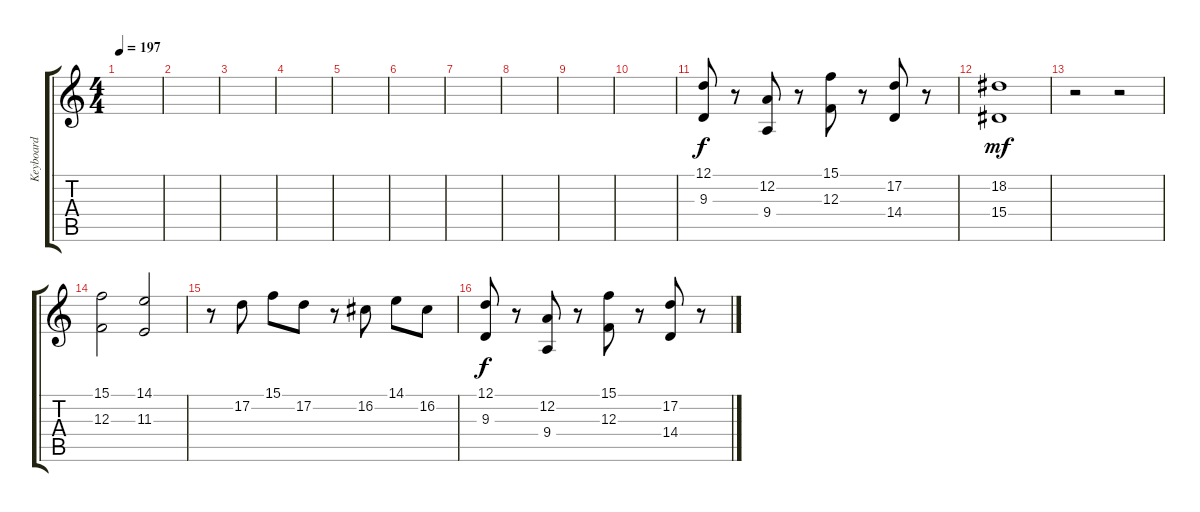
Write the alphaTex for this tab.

\track ("Keyboard" "Keyboard") {instrument stringensemble1}
\staff {score tabs}
\tuning (D4 A3 F3 C3 G2 D2) {hide}
\ts (4 4)
\tempo 197
\clef g2
\ks c
|
|
|
|
|
|
|
|
|
|
(12.1 9.3).8 r.8 (12.2 9.4).8 r.8 (15.1 12.3).8 r.8 (17.2 14.4).8 r.8 |
(18.2 15.4).1{dy mf} |
r.2 r.2 |
(15.1 12.3).2 (14.1 11.3).2 |
r.8 17.2.8 15.1.8 17.2.8 r.8 16.2.8 14.1.8 16.2.8 |
(12.1 9.3).8{dy f} r.8 (12.2 9.4).8 r.8 (15.1 12.3).8 r.8 (17.2 14.4).8 r.8
